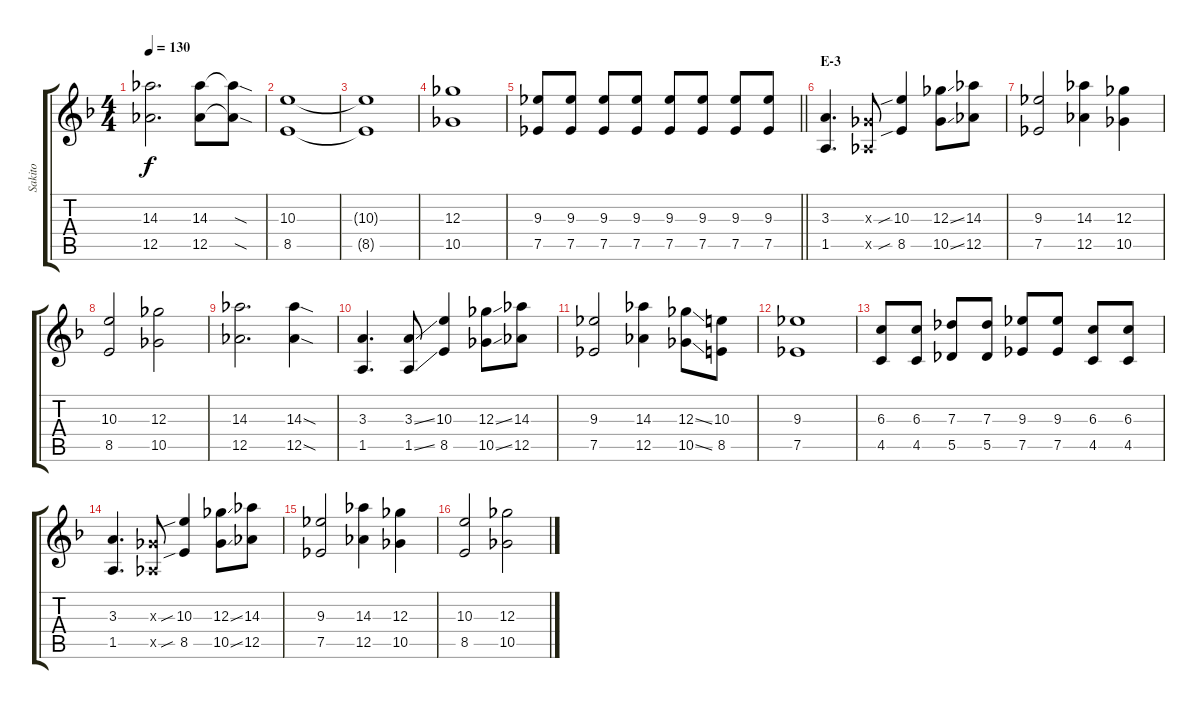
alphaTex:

\track ("Sakito" "Sakito") {instrument distortionguitar}
\staff {score tabs}
\tuning (Eb4 Bb3 Gb3 Db3 Ab2 Eb2) {hide}
\ts (4 4)
\tempo 130
\clef g2
\ks f
(14.3 12.5).2{d dy f} (14.3 12.5).8 (14.3{sod t} 12.5{sod t}).8 |
(10.3 8.5).1 |
(10.3{t} 8.5{t}).1 |
(12.3 10.5).1 |
\barLineRight lightlight
(9.3 7.5).8 (9.3 7.5).8 (9.3 7.5).8 (9.3 7.5).8 (9.3 7.5).8 (9.3 7.5).8 (9.3 7.5).8 (9.3 7.5).8 |
\section ("" "E-3")
(3.3 1.5).4{d volume 8} (0.3{x} 0.5{x}).8 (10.3{sib} 8.5{sib}).4 (12.3{ss} 10.5{ss}).8 (14.3 12.5).8 |
(9.3 7.5).2 (14.3 12.5).4 (12.3 10.5).4 |
(10.3 8.5).2 (12.3 10.5).2 |
(14.3 12.5).2{d} (14.3{sod} 12.5{sod}).4 |
(3.3 1.5).4{d} (3.3{ss} 1.5{ss}).8 (10.3 8.5).4 (12.3{ss} 10.5{ss}).8 (14.3 12.5).8 |
(9.3 7.5).2 (14.3 12.5).4 (12.3{ss} 10.5{ss}).8 (10.3 8.5).8 |
(9.3 7.5).1 |
(6.3 4.5).8 (6.3 4.5).8 (7.3 5.5).8 (7.3 5.5).8 (9.3 7.5).8 (9.3 7.5).8 (6.3 4.5).8 (6.3 4.5).8 |
(3.3 1.5).4{d} (0.3{x} 0.5{x}).8 (10.3{sib} 8.5{sib}).4 (12.3{ss} 10.5{ss}).8 (14.3 12.5).8 |
(9.3 7.5).2 (14.3 12.5).4 (12.3 10.5).4 |
(10.3 8.5).2 (12.3 10.5).2
